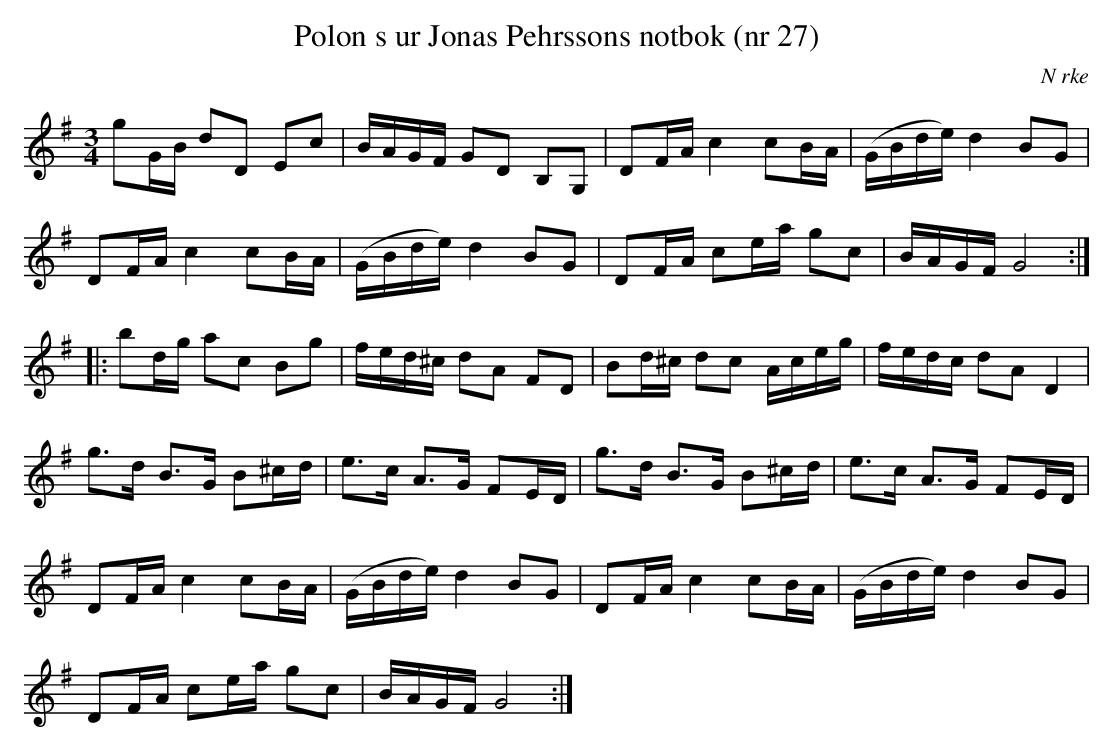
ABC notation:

X:1
T: Polon s ur Jonas Pehrssons notbok (nr 27)
M: 3/4
O: N rke
L: 1/16
K: G
g2GB d2D2 E2c2 | BAGF G2D2 B,2G,2 | D2FA c4 c2BA | (GBde) d4 B2G2 |
D2FA c4 c2BA | (GBde) d4 B2G2 | D2FA c2ea g2c2 | BAGF G8 ::
b2dg a2c2 B2g2 | fed^c d2A2 F2D2 | B2d^c d2c2 Aceg | fedc d2A2 D4 |
g2>d2 B2>G2 B2^cd | e2>c2 A2>G2 F2ED | g2>d2 B2>G2 B2^cd | e2>c2 A2>G2 F2ED |
D2FA c4 c2BA | (GBde) d4 B2G2 | D2FA c4 c2BA | (GBde) d4 B2G2 |
D2FA c2ea g2c2 | BAGF G8 :|
